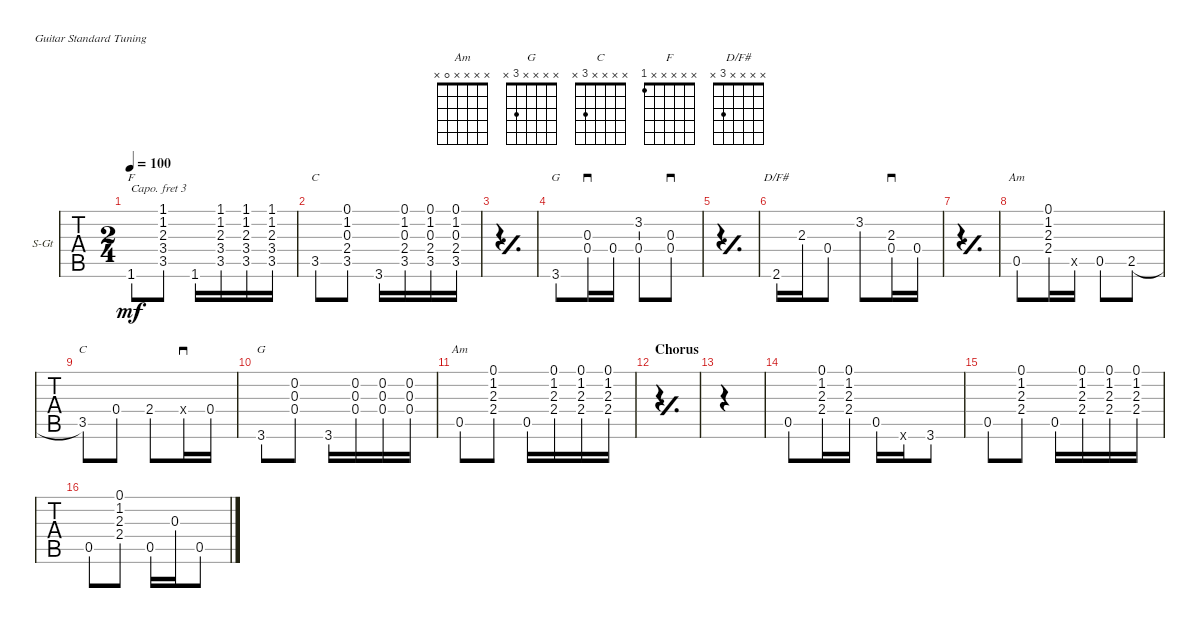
\defaultSystemsLayout 4
\bracketExtendMode groupsimilarinstruments
\firstSystemTrackNameOrientation horizontal
\otherSystemsTrackNameOrientation horizontal
\track ("Steel Guitar" "S-Gt") {instrument acousticguitarsteel}
\staff {tabs}
\capo 3
\tuning (E4 B3 G3 D3 A2 E2)
\chord ("Am" x x x x 0 x) {showfingering false}
\chord ("G" x x x x 3 x) {showfingering false}
\chord ("C" x x x x 3 x) {showfingering false}
\chord ("F" x x x x x 1) {showfingering false}
\chord ("D/F#" x x x x 3 x) {showfingering false}
\ts (2 4)
\tempo 100
\clef g2
\ks c
1.6.8{ch "F" dy mf} (3.5 3.4 2.3 1.2 1.1).8 1.6.16 (3.5 3.4 2.3 1.2 1.1).16 (1.1 1.2 2.3 3.4 3.5).16 (3.5 3.4 2.3 1.2 1.1).16 |
3.5.8{ch "C"} (2.4 0.3 1.2 0.1 3.5).8 3.6.16 (0.1 1.2 0.3 2.4 3.5).16 (0.1 1.2 2.4 0.3 3.5).16 (0.1 1.2 0.3 2.4 3.5).16 |
\simile simple
|
\simile none
\scale
0.198553 3.6{rf 1}.8{ch "G"} (0.3{rf 3} 0.4).16{sd} 0.4{rf 2}.16 (0.4{rf 1} 3.2{rf 3}).8 (0.4 0.3{rf 3}).8{sd} |
\simile simple
\scale
0.0630422 |
\simile none
\scale
0.146143 2.6{rf 1}.16{ch "D/F#"} 2.3{rf 2}.16 0.4{rf 1}.8 3.2{rf 3}.8 (0.4 2.3).16{sd} 0.4{rf 2}.16 |
\simile simple
\scale
0.0650419 |
\simile none
\scale
0.114335 0.5.8{ch "Am"} (2.4 2.3 1.2 0.1).16 0.5{x rf 2}.16 0.5{rf 1}.8 2.5{h rf 1}.8 |
\scale
0.130383 3.5.8{ch "C"} 0.4{rf 2}.8 2.4{rf 2}.8 0.4{x}.16{sd} 0.4{rf 2}.16 |
\scale
0.141148 3.6.8{ch "G"} (0.2 0.3 0.4).8 3.6.16 (0.4 0.3 0.2).16 (0.2 0.4 0.3).16 (0.2 0.3 0.4).16 |
\scale
0.141148 0.5.8{ch "Am"} (2.4 2.3 1.2 0.1).8 0.5.16 (0.1 1.2 2.3 2.4).16 (0.1 1.2 2.3 2.4).16 (0.1 1.2 2.3 2.4).16 |
\section ("" "Chorus")
\simile simple
\scale
0.108963 |
\scale
0.0899004 |
\simile none
\scale
0.159675 0.5.8 (0.1 1.2 2.3 2.4).16 (0.1 1.2 2.3 2.4).16 0.5{rf 1}.16 0.6{x rf 2}.16 3.6{rf 1}.8 |
\scale
0.159675 0.5.8 (2.4 2.3 1.2 0.1).8 0.5.16 (0.1 1.2 2.3 2.4).16 (0.1 1.2 2.3 2.4).16 (0.1 1.2 2.3 2.4).16 |
\scale
0.147497 0.5.8 (2.4 2.3 1.2 0.1).8 0.5{rf 1}.16 0.3{rf 2}.16 0.5{rf 1}.8
